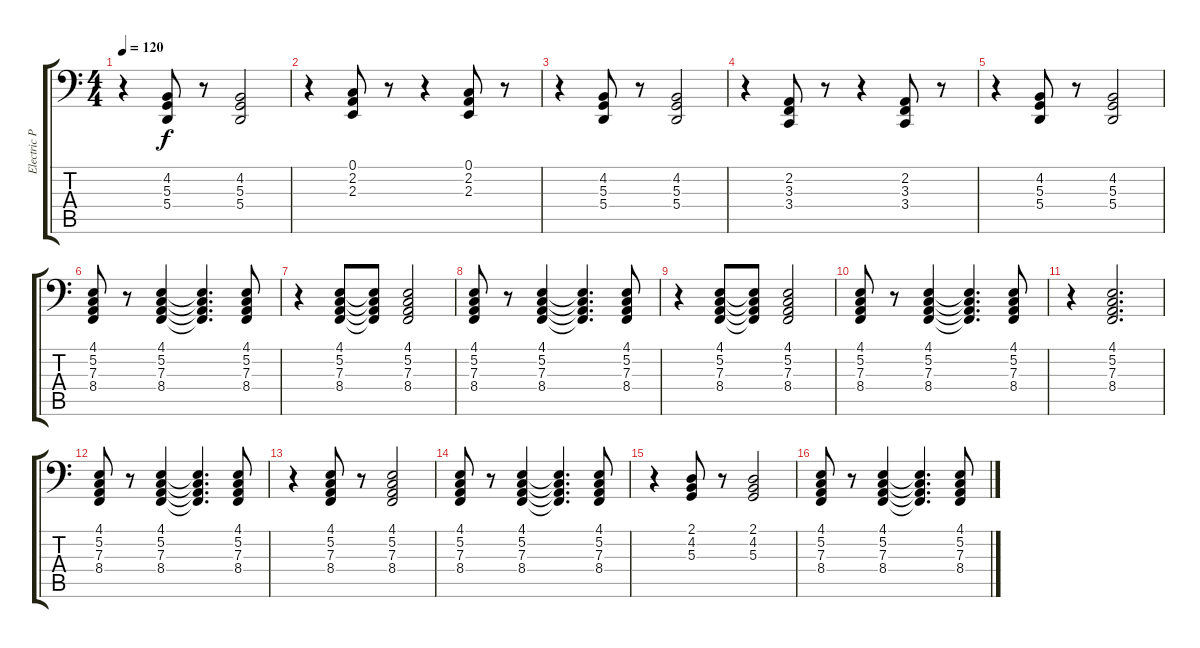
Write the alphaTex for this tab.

\track ("Electric Piano B1" "Electric P") {instrument drawbarorgan}
\staff {score tabs}
\tuning (C3 G2 D2 A1 E1 B0) {hide}
\ts (4 4)
\tempo 120
\clef f4
\ks c
r.4{dy f} (4.2 5.3 5.4).8 r.8 (4.2 5.3 5.4).2 |
r.4 (0.1 2.2 2.3).8 r.8 r.4 (0.1 2.2 2.3).8 r.8 |
r.4 (4.2 5.3 5.4).8 r.8 (4.2 5.3 5.4).2 |
r.4 (2.2 3.3 3.4).8 r.8 r.4 (2.2 3.3 3.4).8 r.8 |
r.4 (4.2 5.3 5.4).8 r.8 (4.2 5.3 5.4).2 |
(4.1 5.2 7.3 8.4).8 r.8 (4.1 5.2 7.3 8.4).4 (4.1{t} 5.2{t} 7.3{t} 8.4{t}).4{d} (4.1 5.2 7.3 8.4).8 |
r.4 (4.1 5.2 7.3 8.4).8 (4.1{t} 5.2{t} 7.3{t} 8.4{t}).8 (4.1 5.2 7.3 8.4).2 |
(4.1 5.2 7.3 8.4).8 r.8 (4.1 5.2 7.3 8.4).4 (4.1{t} 5.2{t} 7.3{t} 8.4{t}).4{d} (4.1 5.2 7.3 8.4).8 |
r.4 (4.1 5.2 7.3 8.4).8 (4.1{t} 5.2{t} 7.3{t} 8.4{t}).8 (4.1 5.2 7.3 8.4).2 |
(4.1 5.2 7.3 8.4).8 r.8 (4.1 5.2 7.3 8.4).4 (4.1{t} 5.2{t} 7.3{t} 8.4{t}).4{d} (4.1 5.2 7.3 8.4).8 |
r.4 (4.1 5.2 7.3 8.4).2{d} |
(4.1 5.2 7.3 8.4).8 r.8 (4.1 5.2 7.3 8.4).4 (4.1{t} 5.2{t} 7.3{t} 8.4{t}).4{d} (4.1 5.2 7.3 8.4).8 |
r.4 (4.1 5.2 7.3 8.4).8 r.8 (4.1 5.2 7.3 8.4).2 |
(4.1 5.2 7.3 8.4).8 r.8 (4.1 5.2 7.3 8.4).4 (4.1{t} 5.2{t} 7.3{t} 8.4{t}).4{d} (4.1 5.2 7.3 8.4).8 |
r.4 (2.1 4.2 5.3).8 r.8 (2.1 4.2 5.3).2 |
(4.1 5.2 7.3 8.4).8 r.8 (4.1 5.2 7.3 8.4).4 (4.1{t} 5.2{t} 7.3{t} 8.4{t}).4{d} (4.1 5.2 7.3 8.4).8
